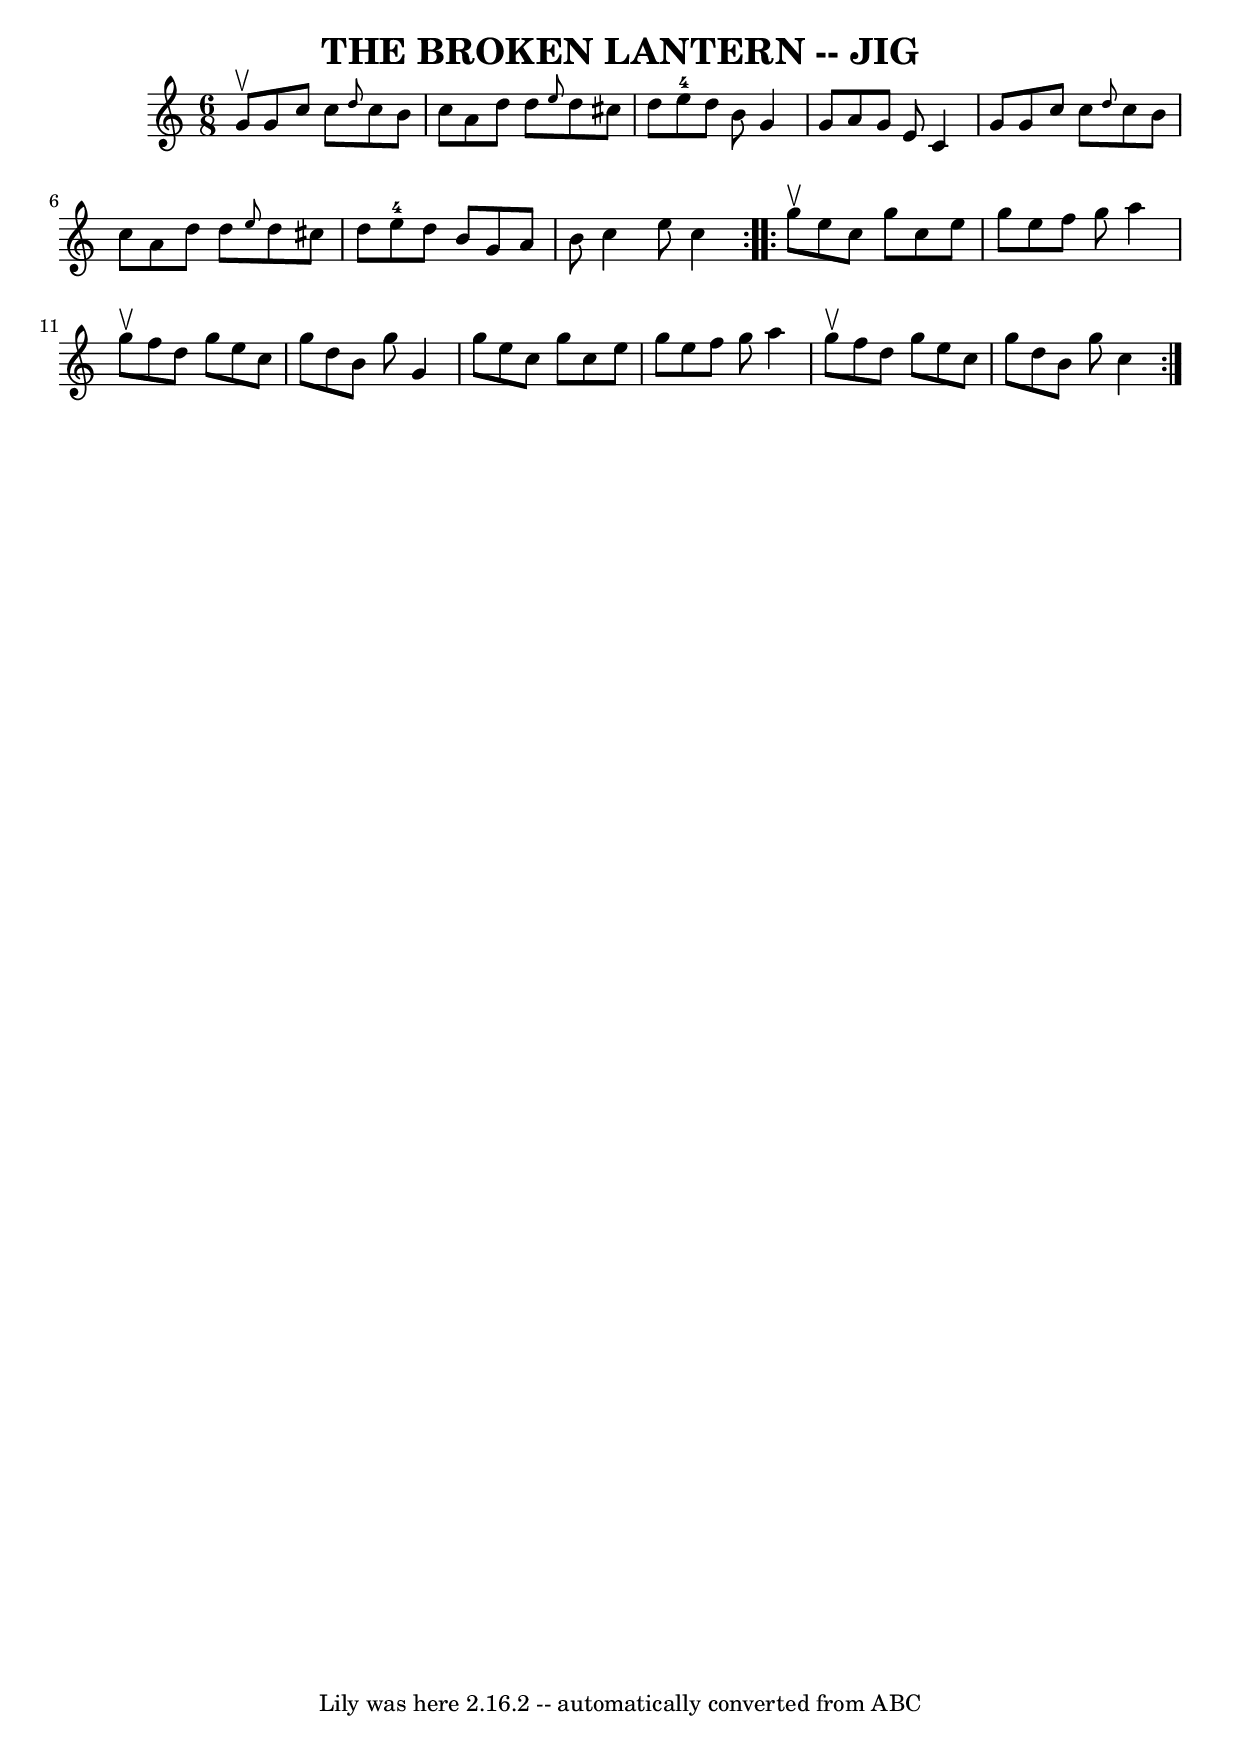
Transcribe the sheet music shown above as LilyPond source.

\version "2.7.40"
\include "Mammoth.ily"
\header {
	%% book = "Ryan's Mammoth Collection of Fiddle Tunes"
	crossRefNumber = "1"
	footnotes = ""
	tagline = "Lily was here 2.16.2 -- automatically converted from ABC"
	title = "THE BROKEN LANTERN -- JIG"
}
voicedefault =  {


\repeat volta 2 {
\time 6/8 
\key c \major g'8^\upbow       |
 g'8 c''8 c''8  
\grace { d''8  } c''8 b'8 c''8    |
 a'8 d''8 d''8  
\grace { e''8  } d''8 cis''8 d''8    |
 e''8-4 d''8   
 b'8 g'4 g'8    |
 a'8 g'8 e'8 c'4 g'8    |
    
 |
 g'8 c''8 c''8  \grace { d''8  } c''8 b'8 c''8    
|
 a'8 d''8 d''8  \grace { e''8  } d''8 cis''8 d''8    
|
 e''8-4 d''8 b'8 g'8 a'8 b'8    |
 c''4    
e''8 c''4    }     \repeat volta 2 { g''8^\upbow       |
 e''8    
c''8 g''8 c''8 e''8 g''8    |
 e''8 f''8 g''8 a''4 
 g''8^\upbow   |
 f''8 d''8 g''8 e''8 c''8 g''8    
|
 d''8 b'8 g''8 g'4 g''8    |
     |
 e''8   
 c''8 g''8 c''8 e''8 g''8    |
 e''8 f''8 g''8    
a''4 g''8^\upbow   |
 f''8 d''8 g''8 e''8 c''8 g''8  
  |
 d''8 b'8 g''8 c''4    }   
}

\score{
    <<

	\context Staff="default"
	{
	    \voicedefault 
	}

    >>
	\layout {
	}
	\midi {}
}
